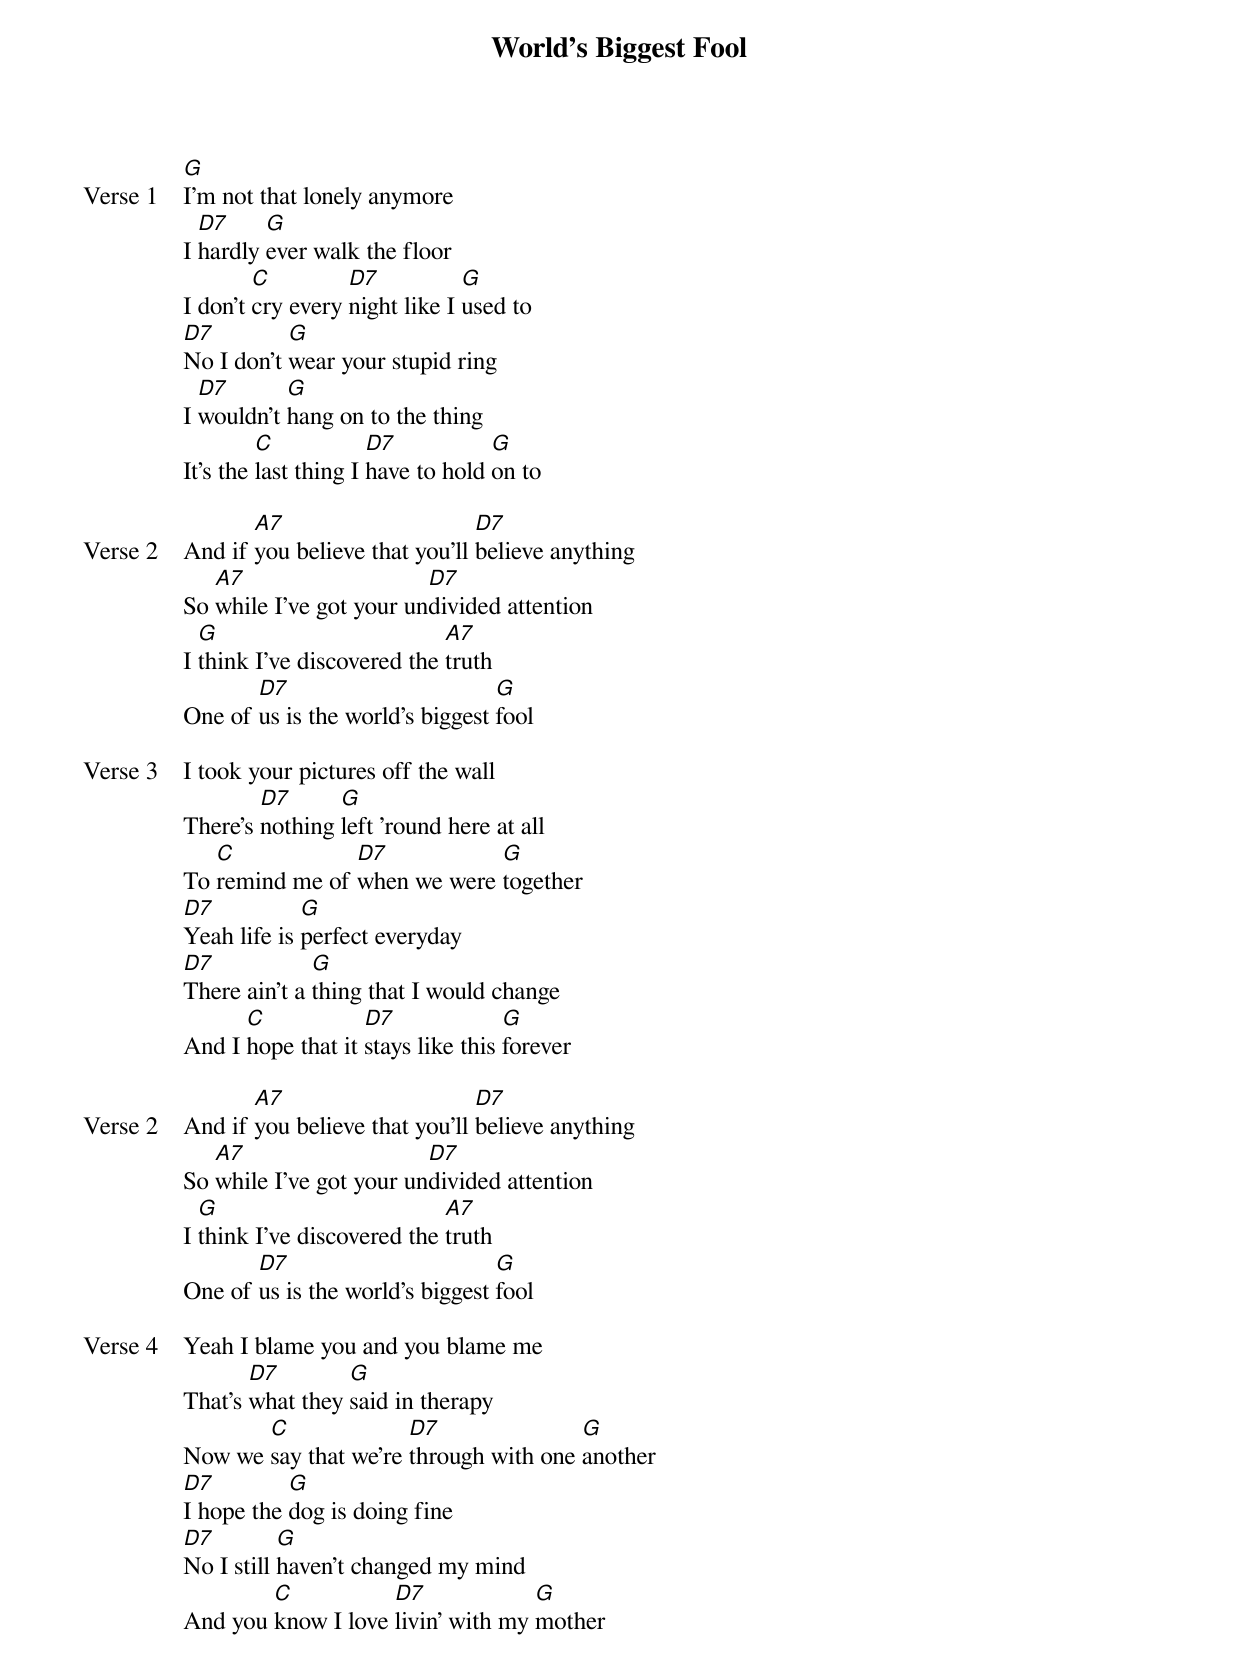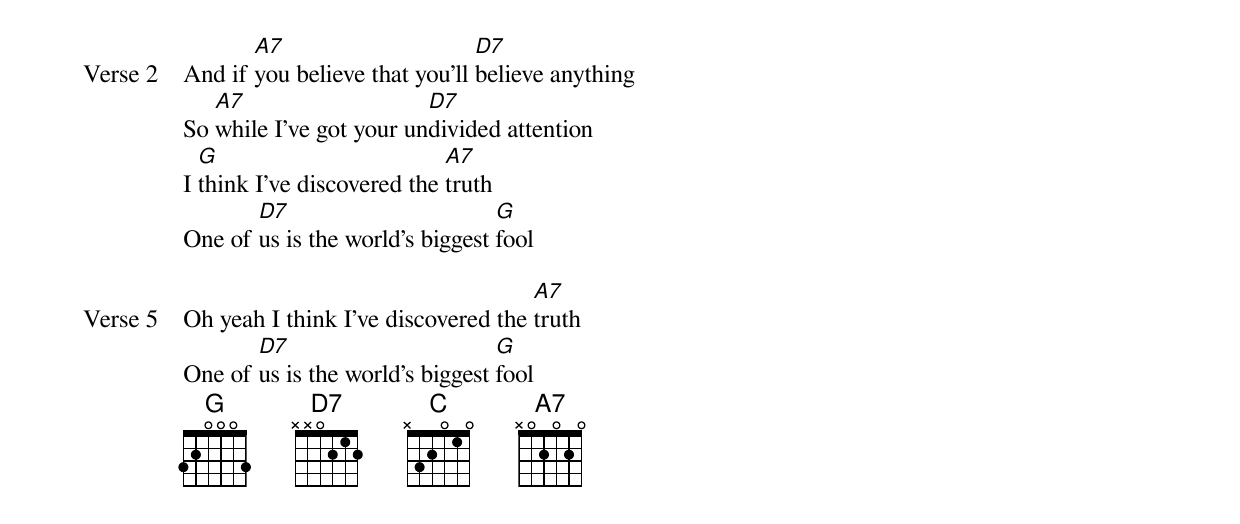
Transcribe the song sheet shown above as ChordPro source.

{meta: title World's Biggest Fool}
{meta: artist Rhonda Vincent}
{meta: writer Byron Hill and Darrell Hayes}

{start_of_verse: Verse 1}
[G]I'm not that lonely anymore
I [D7]hardly [G]ever walk the floor
I don't [C]cry every [D7]night like I [G]used to
[D7]No I don't [G]wear your stupid ring
I [D7]wouldn't [G]hang on to the thing
It's the [C]last thing I [D7]have to hold [G]on to
{end_of_verse}

{start_of_verse: Verse 2}
And if [A7]you believe that you’ll [D7]believe anything
So [A7]while I've got your un[D7]divided attention
I [G]think I’ve discovered the [A7]truth
One of [D7]us is the world's biggest [G]fool
{end_of_verse}

{start_of_verse: Verse 3}
I took your pictures off the wall
There's [D7]nothing [G]left 'round here at all
To [C]remind me of [D7]when we were [G]together
[D7]Yeah life is [G]perfect everyday
[D7]There ain't a [G]thing that I would change
And I [C]hope that it [D7]stays like this [G]forever
{end_of_verse}

{start_of_verse: Verse 2}
And if [A7]you believe that you’ll [D7]believe anything
So [A7]while I've got your un[D7]divided attention
I [G]think I’ve discovered the [A7]truth
One of [D7]us is the world's biggest [G]fool
{end_of_verse}

{start_of_verse: Verse 4}
Yeah I blame you and you blame me
That's [D7]what they [G]said in therapy
Now we [C]say that we're [D7]through with one [G]another
[D7]I hope the [G]dog is doing fine
[D7]No I still [G]haven't changed my mind
And you [C]know I love [D7]livin' with my [G]mother
{end_of_verse}

{start_of_verse: Verse 2}
And if [A7]you believe that you’ll [D7]believe anything
So [A7]while I've got your un[D7]divided attention
I [G]think I’ve discovered the [A7]truth
One of [D7]us is the world's biggest [G]fool
{end_of_verse}

{start_of_verse: Verse 5}
Oh yeah I think I’ve discovered the [A7]truth
One of [D7]us is the world's biggest [G]fool
{end_of_verse}
